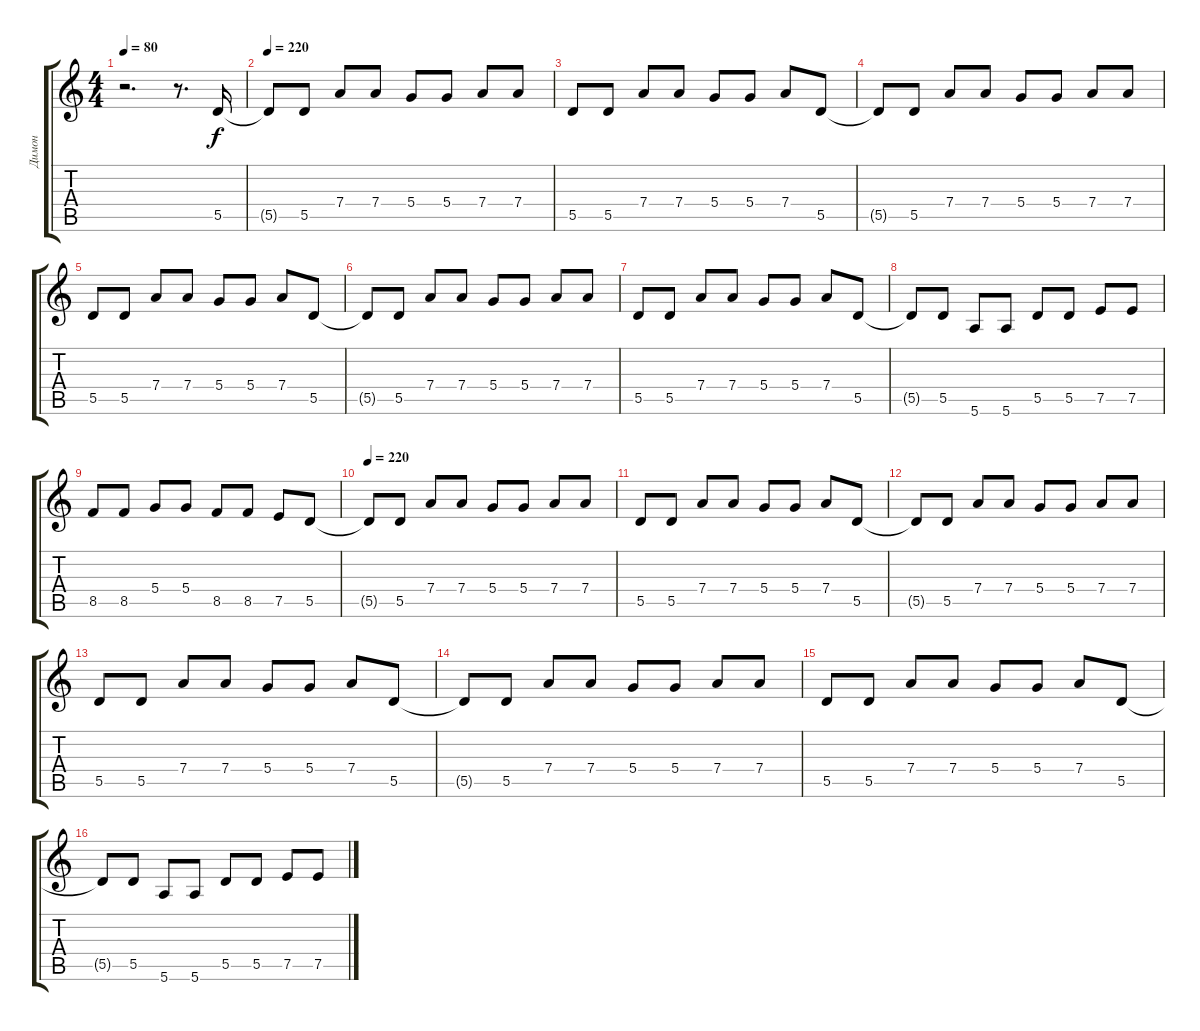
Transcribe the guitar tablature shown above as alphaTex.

\track ("Димон" "Димон") {instrument distortionguitar}
\staff {score tabs}
\tuning (E4 B3 G3 D3 A2 E2) {hide}
\ts (4 4)
\tempo 80
\clef g2
\ks c
r.2{d dy f} r.8{d} 5.5.16 |
\tempo 220
5.5{t}.8 5.5.8 7.4.8 7.4.8 5.4.8 5.4.8 7.4.8 7.4.8 |
5.5.8 5.5.8 7.4.8 7.4.8 5.4.8 5.4.8 7.4.8 5.5.8 |
5.5{t}.8 5.5.8 7.4.8 7.4.8 5.4.8 5.4.8 7.4.8 7.4.8 |
5.5.8 5.5.8 7.4.8 7.4.8 5.4.8 5.4.8 7.4.8 5.5.8 |
5.5{t}.8 5.5.8 7.4.8 7.4.8 5.4.8 5.4.8 7.4.8 7.4.8 |
5.5.8 5.5.8 7.4.8 7.4.8 5.4.8 5.4.8 7.4.8 5.5.8 |
5.5{t}.8 5.5.8 5.6.8 5.6.8 5.5.8 5.5.8 7.5.8 7.5.8 |
8.5.8 8.5.8 5.4.8 5.4.8 8.5.8 8.5.8 7.5.8 5.5.8 |
\tempo 220
5.5{t}.8 5.5.8 7.4.8 7.4.8 5.4.8 5.4.8 7.4.8 7.4.8 |
5.5.8 5.5.8 7.4.8 7.4.8 5.4.8 5.4.8 7.4.8 5.5.8 |
5.5{t}.8 5.5.8 7.4.8 7.4.8 5.4.8 5.4.8 7.4.8 7.4.8 |
5.5.8 5.5.8 7.4.8 7.4.8 5.4.8 5.4.8 7.4.8 5.5.8 |
5.5{t}.8 5.5.8 7.4.8 7.4.8 5.4.8 5.4.8 7.4.8 7.4.8 |
5.5.8 5.5.8 7.4.8 7.4.8 5.4.8 5.4.8 7.4.8 5.5.8 |
5.5{t}.8 5.5.8 5.6.8 5.6.8 5.5.8 5.5.8 7.5.8 7.5.8
